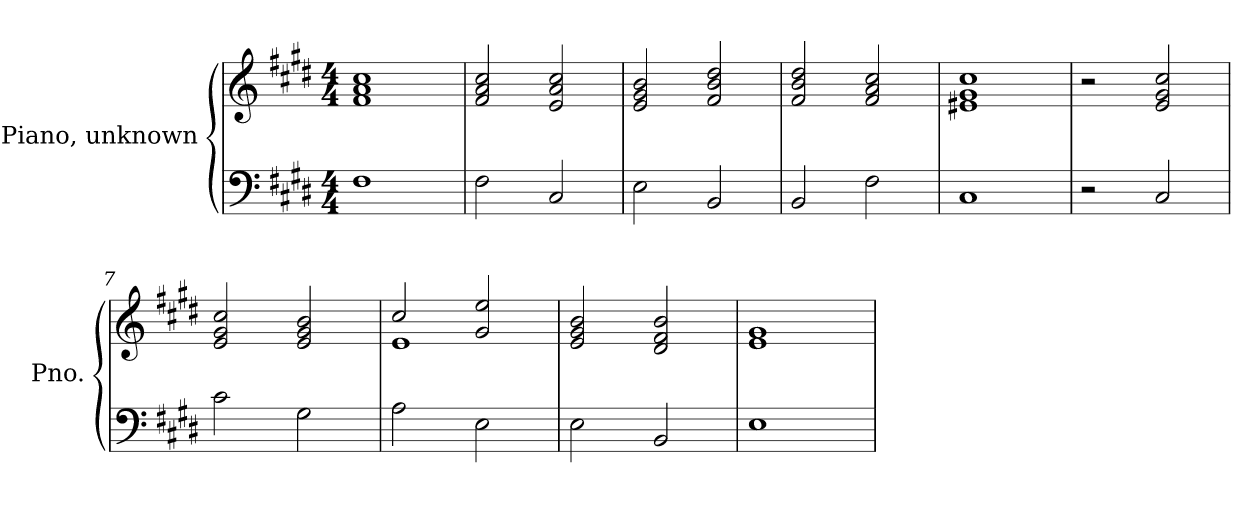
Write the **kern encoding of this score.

**kern	**kern
*part1	*part1
*staff2	*staff1
*I"Piano, unknown	*
*I'Pno.	*
*clefF4	*clefG2
*k[f#c#g#d#]	*k[f#c#g#d#]
*M4/4	*M4/4
*MM120	*MM120
=1	=1
1F#	1f# 1a 1cc#
=2	=2
2F#\	2f#/ 2a/ 2cc#/
2C#/	2e/ 2a/ 2cc#/
=3	=3
2E\	2e/ 2g#/ 2b/
2BB/	2f#/ 2b/ 2dd#/
=4	=4
2BB/	2f#/ 2b/ 2dd#/
2F#\	2f#/ 2a/ 2cc#/
=5	=5
1C#	1e#X 1g# 1cc#
=6	=6
2r	2r
2C#/	2e/ 2g#/ 2cc#/
=7	=7
2c#\	2e/ 2g#/ 2cc#/
2G#\	2e/ 2g#/ 2b/
=8	=8
*	*^
2A\	2cc#/	1e
2E\	2g#/ 2ee/	.
*	*v	*v
=9	=9
2E\	2e/ 2g#/ 2b/
2BB/	2d#/ 2f#/ 2b/
=10	=10
1E	1e 1g#
=	=
*-	*-
